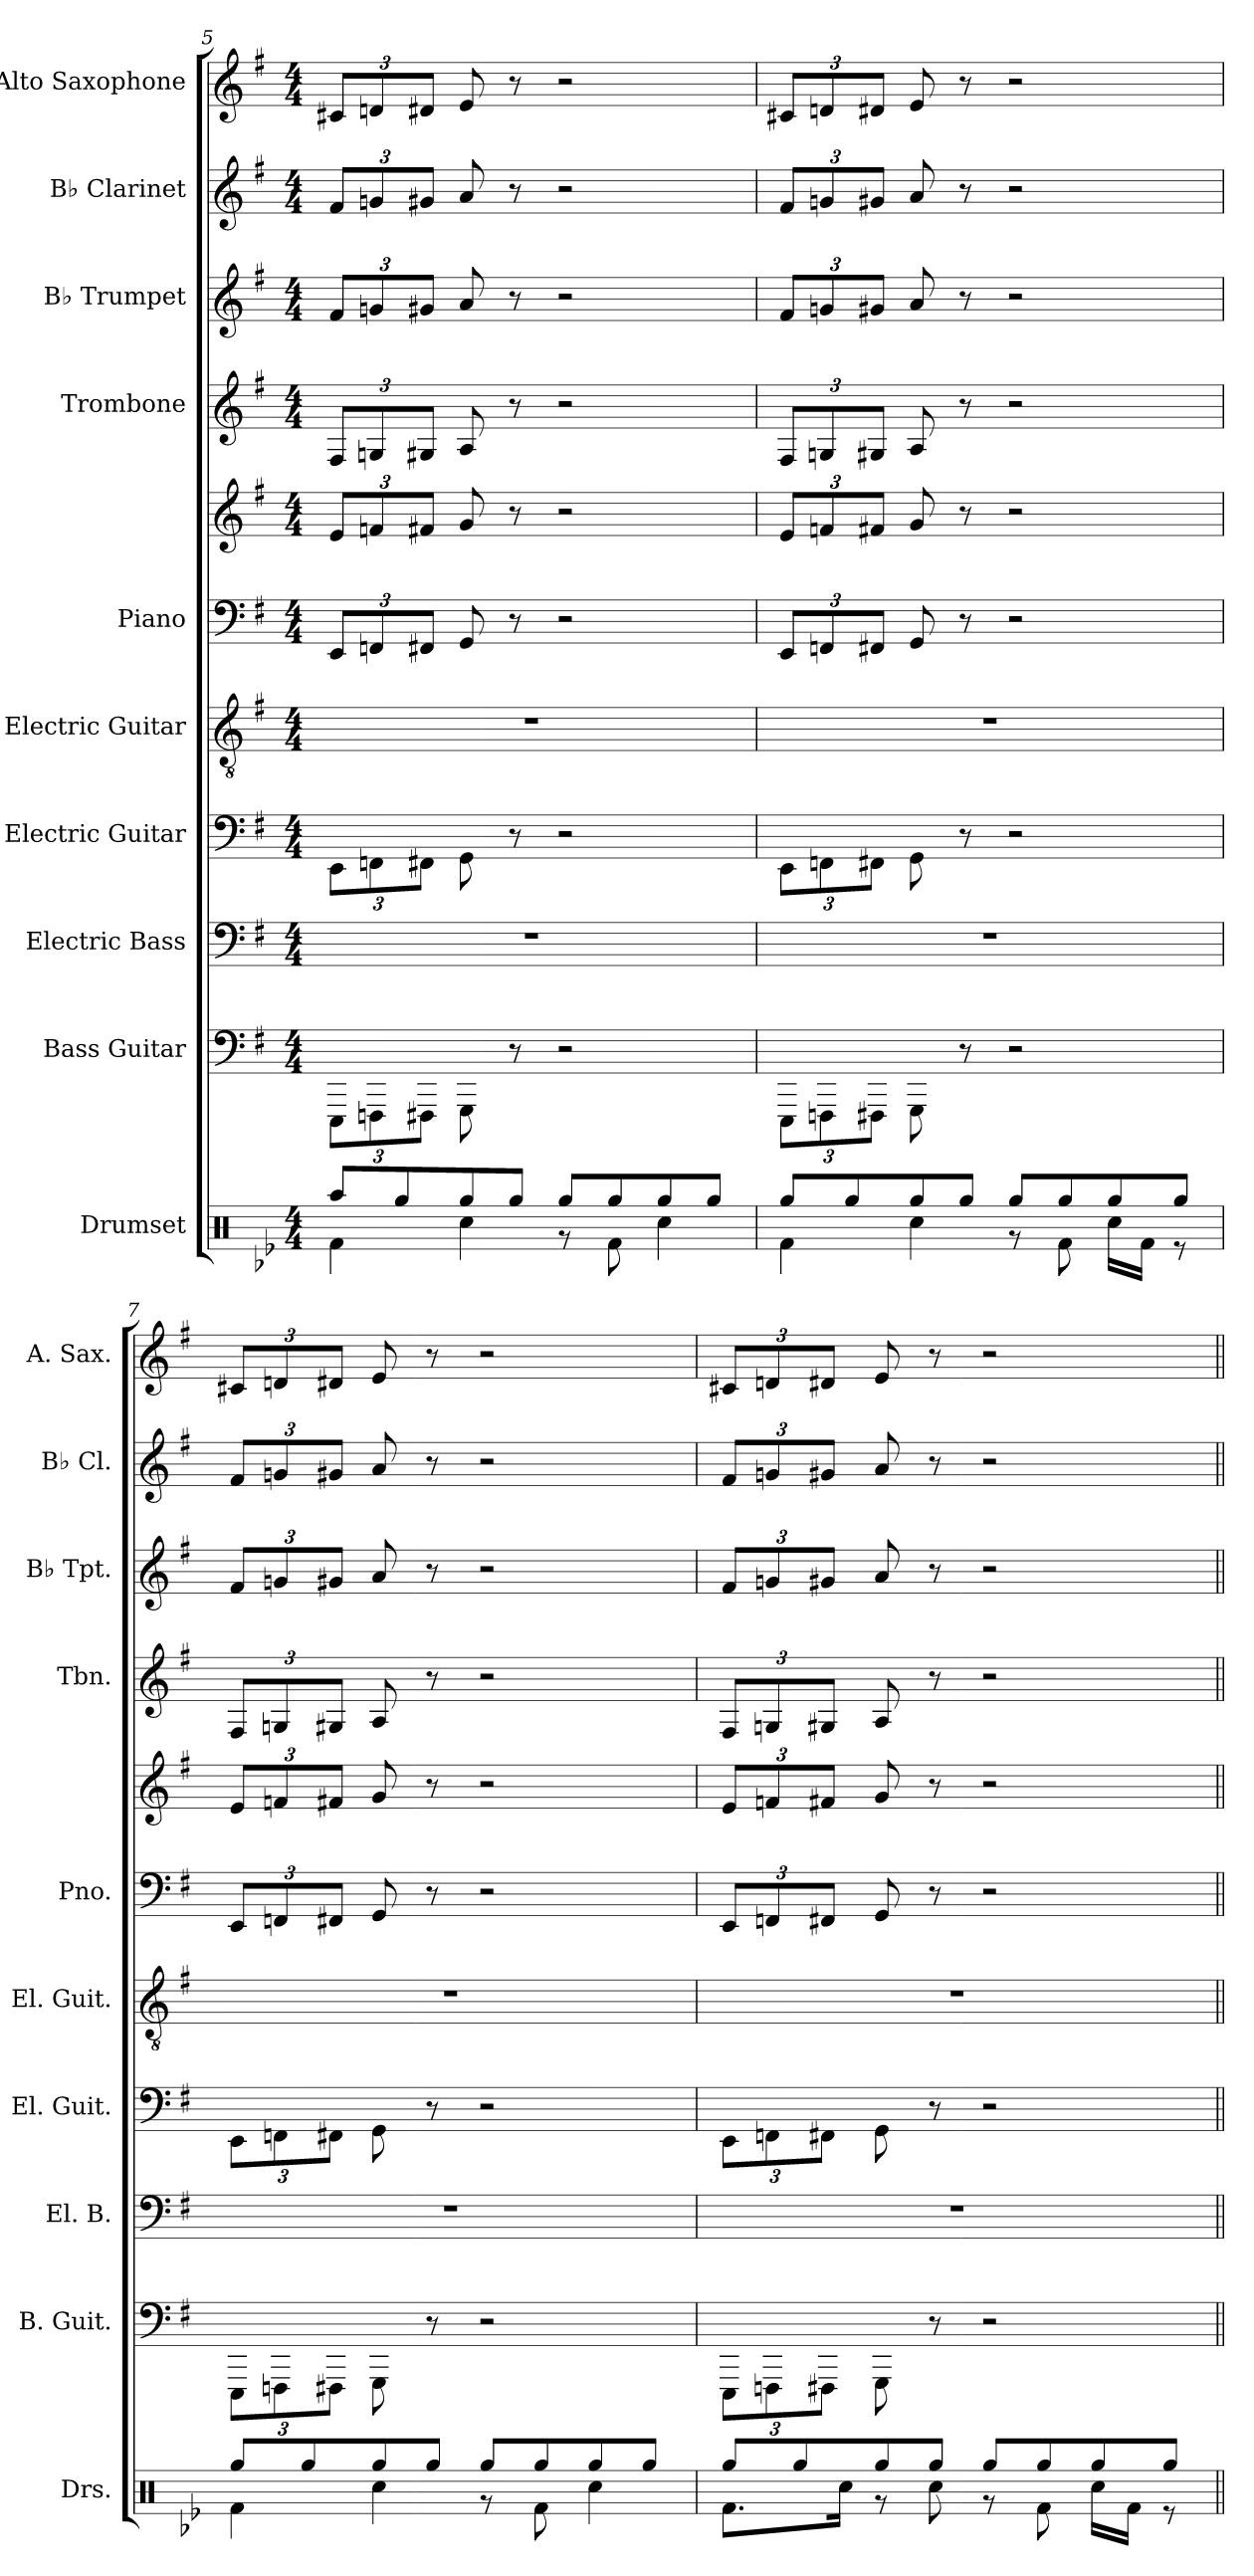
**kern	**kern	**kern	**kern	**kern	**kern	**kern	**kern	**kern	**kern	**kern
*part10	*part9	*part8	*part7	*part6	*part5	*part5	*part4	*part3	*part2	*part1
*staff11	*staff10	*staff9	*staff8	*staff7	*staff6	*staff5	*staff4	*staff3	*staff2	*staff1
*I"Drumset	*I"Bass Guitar	*I"Electric Bass	*I"Electric Guitar	*I"Electric Guitar	*I"Piano	*	*I"Trombone	*I"B♭ Trumpet	*I"B♭ Clarinet	*I"Alto Saxophone
*I'Drs.	*I'B. Guit.	*I'El. B.	*I'El. Guit.	*I'El. Guit.	*I'Pno.	*	*I'Tbn.	*I'B♭ Tpt.	*I'B♭ Cl.	*I'A. Sax.
!!LO:PB:g=z
*clefX	*	*clefF4	*	*clefGv2	*clefF4	*clefG2	*clefG2	*clefG2	*clefG2	*clefG2
*	*ITrd7c12	*ITrd7c12	*	*	*	*	*ITrd1c2	*ITrd1c2	*ITrd1c2	*ITrd5c9
*k[b-e-]	*k[f#]	*k[f#]	*k[f#]	*k[f#]	*k[f#]	*k[f#]	*k[b-]	*k[b-]	*k[b-]	*k[b-e-]
*M4/4	*M4/4	*M4/4	*M4/4	*M4/4	*M4/4	*M4/4	*M4/4	*M4/4	*M4/4	*M4/4
=5	=5	=5	=5	=5	=5	=5	=5	=5	=5	=5
*^	*	*	*	*	*	*	*	*	*	*
*	*	*Xbrackettup	*	*Xbrackettup	*	*Xbrackettup	*Xbrackettup	*Xbrackettup	*Xbrackettup	*Xbrackettup	*Xbrackettup
8Raa/L	4Rf\	12EEEE\L	1r	12EE\L	1r	12EE/L	12e/L	12E/L	12e/L	12e/L	12En/L
.	.	12FFFFn\	.	12FFn\	.	12FFn/	12fn/	12Fn/	12fn/	12fn/	12Fn/
8Rgg/	.	.	.	.	.	.	.	.	.	.	.
.	.	12FFFF#X\J	.	12FF#X\J	.	12FF#X/J	12f#X/J	12F#X/J	12f#X/J	12f#X/J	12F#X/J
8Rgg/	4Rcc\	8GGGG\	.	8GG\	.	8GG/	8g/	8G/	8g/	8g/	8G/
8Rgg/J	.	8r	.	8r	.	8r	8r	8r	8r	8r	8r
8Rgg/L	8r	2r	.	2r	.	2r	2r	2r	2r	2r	2r
8Rgg/	8Rf\	.	.	.	.	.	.	.	.	.	.
8Rgg/	4Rcc\	.	.	.	.	.	.	.	.	.	.
8Rgg/J	.	.	.	.	.	.	.	.	.	.	.
=6	=6	=6	=6	=6	=6	=6	=6	=6	=6	=6	=6
8Rgg/L	4Rf\	12EEEE\L	1r	12EE\L	1r	12EE/L	12e/L	12E/L	12e/L	12e/L	12En/L
.	.	12FFFFn\	.	12FFn\	.	12FFn/	12fn/	12Fn/	12fn/	12fn/	12Fn/
8Rgg/	.	.	.	.	.	.	.	.	.	.	.
.	.	12FFFF#X\J	.	12FF#X\J	.	12FF#X/J	12f#X/J	12F#X/J	12f#X/J	12f#X/J	12F#X/J
8Rgg/	4Rcc\	8GGGG\	.	8GG\	.	8GG/	8g/	8G/	8g/	8g/	8G/
8Rgg/J	.	8r	.	8r	.	8r	8r	8r	8r	8r	8r
8Rgg/L	8r	2r	.	2r	.	2r	2r	2r	2r	2r	2r
8Rgg/	8Rf\	.	.	.	.	.	.	.	.	.	.
8Rgg/	16Rcc\LL	.	.	.	.	.	.	.	.	.	.
.	16Rf\JJ	.	.	.	.	.	.	.	.	.	.
8Rgg/J	8r	.	.	.	.	.	.	.	.	.	.
!!LO:PB:g=z
=7	=7	=7	=7	=7	=7	=7	=7	=7	=7	=7	=7
8Rgg/L	4Rf\	12EEEE\L	1r	12EE\L	1r	12EE/L	12e/L	12E/L	12e/L	12e/L	12En/L
.	.	12FFFFn\	.	12FFn\	.	12FFn/	12fn/	12Fn/	12fn/	12fn/	12Fn/
8Rgg/	.	.	.	.	.	.	.	.	.	.	.
.	.	12FFFF#X\J	.	12FF#X\J	.	12FF#X/J	12f#X/J	12F#X/J	12f#X/J	12f#X/J	12F#X/J
8Rgg/	4Rcc\	8GGGG\	.	8GG\	.	8GG/	8g/	8G/	8g/	8g/	8G/
8Rgg/J	.	8r	.	8r	.	8r	8r	8r	8r	8r	8r
8Rgg/L	8r	2r	.	2r	.	2r	2r	2r	2r	2r	2r
8Rgg/	8Rf\	.	.	.	.	.	.	.	.	.	.
8Rgg/	4Rcc\	.	.	.	.	.	.	.	.	.	.
8Rgg/J	.	.	.	.	.	.	.	.	.	.	.
=8	=8	=8	=8	=8	=8	=8	=8	=8	=8	=8	=8
8Rgg/L	8.Rf\L	12EEEE\L	1r	12EE\L	1r	12EE/L	12e/L	12E/L	12e/L	12e/L	12En/L
.	.	12FFFFn\	.	12FFn\	.	12FFn/	12fn/	12Fn/	12fn/	12fn/	12Fn/
8Rgg/	.	.	.	.	.	.	.	.	.	.	.
.	.	12FFFF#X\J	.	12FF#X\J	.	12FF#X/J	12f#X/J	12F#X/J	12f#X/J	12f#X/J	12F#X/J
.	16Rcc\Jk	.	.	.	.	.	.	.	.	.	.
8Rgg/	8r	8GGGG\	.	8GG\	.	8GG/	8g/	8G/	8g/	8g/	8G/
8Rgg/J	8Rcc\	8r	.	8r	.	8r	8r	8r	8r	8r	8r
8Rgg/L	8r	2r	.	2r	.	2r	2r	2r	2r	2r	2r
8Rgg/	8Rf\	.	.	.	.	.	.	.	.	.	.
8Rgg/	16Rcc\LL	.	.	.	.	.	.	.	.	.	.
.	16Rf\JJ	.	.	.	.	.	.	.	.	.	.
8Rgg/J	8r	.	.	.	.	.	.	.	.	.	.
*v	*v	*	*	*	*	*	*	*	*	*	*
=||	=||	=||	=||	=||	=||	=||	=||	=||	=||	=||
*-	*-	*-	*-	*-	*-	*-	*-	*-	*-	*-
